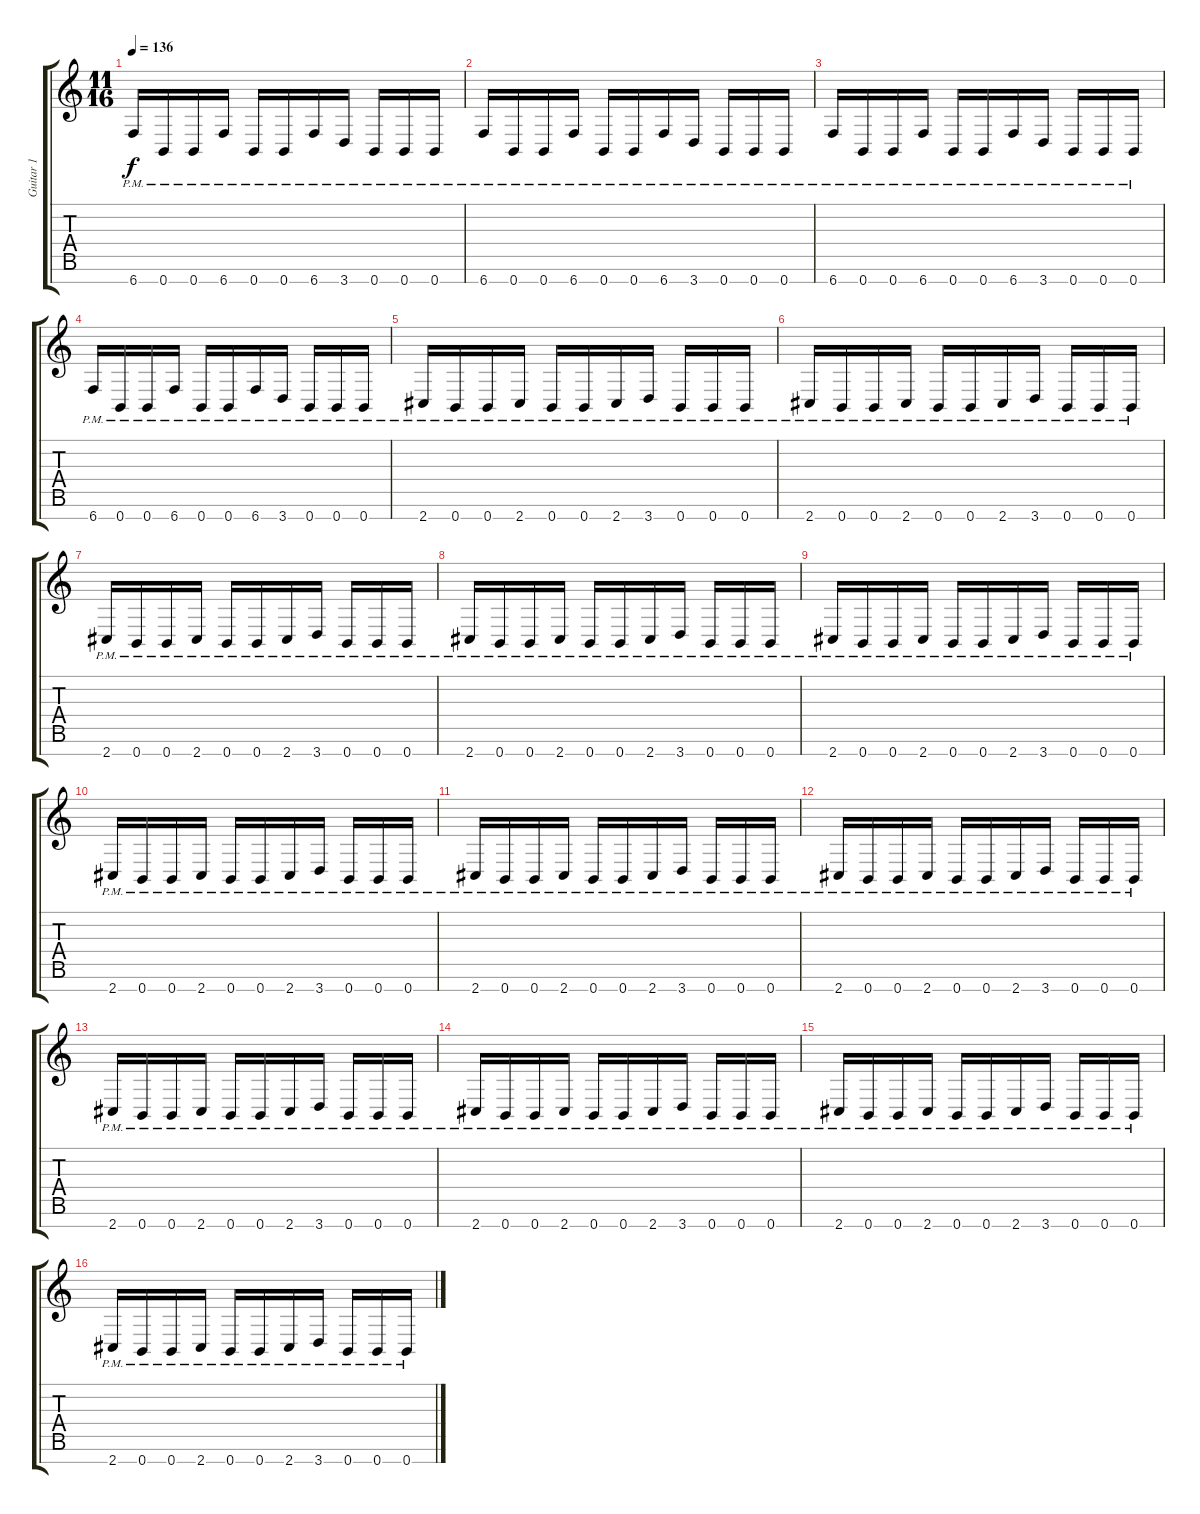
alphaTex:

\track ("Guitar 1" "Guitar 1") {instrument distortionguitar}
\staff {score tabs}
\tuning (E4 B3 G3 D3 A2 E2 B1) {hide}
\ts (11 16)
\tempo 136
\clef g2
\ks c
6.7{pm}.16{dy f} 0.7{pm}.16 0.7{pm}.16 6.7{pm}.16 0.7{pm}.16 0.7{pm}.16 6.7{pm}.16 3.7{pm}.16 0.7{pm}.16 0.7{pm}.16 0.7{pm}.16 |
6.7{pm}.16 0.7{pm}.16 0.7{pm}.16 6.7{pm}.16 0.7{pm}.16 0.7{pm}.16 6.7{pm}.16 3.7{pm}.16 0.7{pm}.16 0.7{pm}.16 0.7{pm}.16 |
6.7{pm}.16 0.7{pm}.16 0.7{pm}.16 6.7{pm}.16 0.7{pm}.16 0.7{pm}.16 6.7{pm}.16 3.7{pm}.16 0.7{pm}.16 0.7{pm}.16 0.7{pm}.16 |
6.7{pm}.16 0.7{pm}.16 0.7{pm}.16 6.7{pm}.16 0.7{pm}.16 0.7{pm}.16 6.7{pm}.16 3.7{pm}.16 0.7{pm}.16 0.7{pm}.16 0.7{pm}.16 |
2.7{pm}.16 0.7{pm}.16 0.7{pm}.16 2.7{pm}.16 0.7{pm}.16 0.7{pm}.16 2.7{pm}.16 3.7{pm}.16 0.7{pm}.16 0.7{pm}.16 0.7{pm}.16 |
2.7{pm}.16 0.7{pm}.16 0.7{pm}.16 2.7{pm}.16 0.7{pm}.16 0.7{pm}.16 2.7{pm}.16 3.7{pm}.16 0.7{pm}.16 0.7{pm}.16 0.7{pm}.16 |
2.7{pm}.16 0.7{pm}.16 0.7{pm}.16 2.7{pm}.16 0.7{pm}.16 0.7{pm}.16 2.7{pm}.16 3.7{pm}.16 0.7{pm}.16 0.7{pm}.16 0.7{pm}.16 |
2.7{pm}.16 0.7{pm}.16 0.7{pm}.16 2.7{pm}.16 0.7{pm}.16 0.7{pm}.16 2.7{pm}.16 3.7{pm}.16 0.7{pm}.16 0.7{pm}.16 0.7{pm}.16 |
2.7{pm}.16 0.7{pm}.16 0.7{pm}.16 2.7{pm}.16 0.7{pm}.16 0.7{pm}.16 2.7{pm}.16 3.7{pm}.16 0.7{pm}.16 0.7{pm}.16 0.7{pm}.16 |
2.7{pm}.16 0.7{pm}.16 0.7{pm}.16 2.7{pm}.16 0.7{pm}.16 0.7{pm}.16 2.7{pm}.16 3.7{pm}.16 0.7{pm}.16 0.7{pm}.16 0.7{pm}.16 |
2.7{pm}.16 0.7{pm}.16 0.7{pm}.16 2.7{pm}.16 0.7{pm}.16 0.7{pm}.16 2.7{pm}.16 3.7{pm}.16 0.7{pm}.16 0.7{pm}.16 0.7{pm}.16 |
2.7{pm}.16 0.7{pm}.16 0.7{pm}.16 2.7{pm}.16 0.7{pm}.16 0.7{pm}.16 2.7{pm}.16 3.7{pm}.16 0.7{pm}.16 0.7{pm}.16 0.7{pm}.16 |
2.7{pm}.16 0.7{pm}.16 0.7{pm}.16 2.7{pm}.16 0.7{pm}.16 0.7{pm}.16 2.7{pm}.16 3.7{pm}.16 0.7{pm}.16 0.7{pm}.16 0.7{pm}.16 |
2.7{pm}.16 0.7{pm}.16 0.7{pm}.16 2.7{pm}.16 0.7{pm}.16 0.7{pm}.16 2.7{pm}.16 3.7{pm}.16 0.7{pm}.16 0.7{pm}.16 0.7{pm}.16 |
2.7{pm}.16 0.7{pm}.16 0.7{pm}.16 2.7{pm}.16 0.7{pm}.16 0.7{pm}.16 2.7{pm}.16 3.7{pm}.16 0.7{pm}.16 0.7{pm}.16 0.7{pm}.16 |
2.7{pm}.16 0.7{pm}.16 0.7{pm}.16 2.7{pm}.16 0.7{pm}.16 0.7{pm}.16 2.7{pm}.16 3.7{pm}.16 0.7{pm}.16 0.7{pm}.16 0.7{pm}.16
